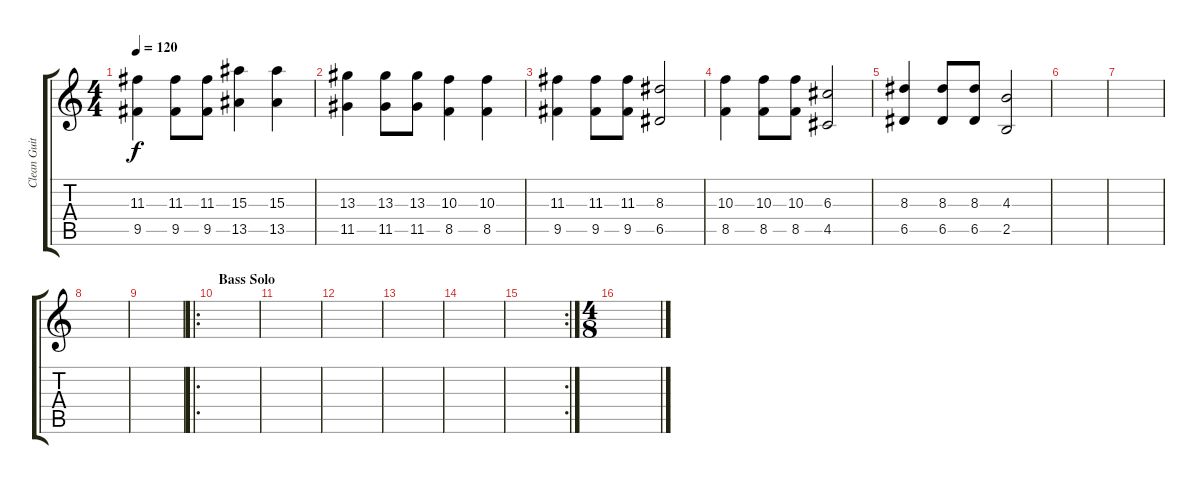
\track ("Clean Guitar" "Clean Guit") {instrument acousticguitarsteel}
\staff {score tabs}
\tuning (E4 B3 G3 D3 A2 D2) {hide}
\ts (4 4)
\tempo 120
\clef g2
\ks c
(11.3 9.5).4{dy f} (11.3 9.5).8 (11.3 9.5).8 (15.3 13.5).4 (15.3 13.5).4 |
(13.3 11.5).4 (13.3 11.5).8 (13.3 11.5).8 (10.3 8.5).4 (10.3 8.5).4 |
(11.3 9.5).4 (11.3 9.5).8 (11.3 9.5).8 (8.3 6.5).2 |
(10.3 8.5).4 (10.3 8.5).8 (10.3 8.5).8 (6.3 4.5).2 |
(8.3 6.5).4 (8.3 6.5).8 (8.3 6.5).8 (4.3 2.5).2 |
|
|
|
|
\ro
\section ("" "Bass Solo")
|
|
|
|
|
\rc 2
|
\ts (4 8)
